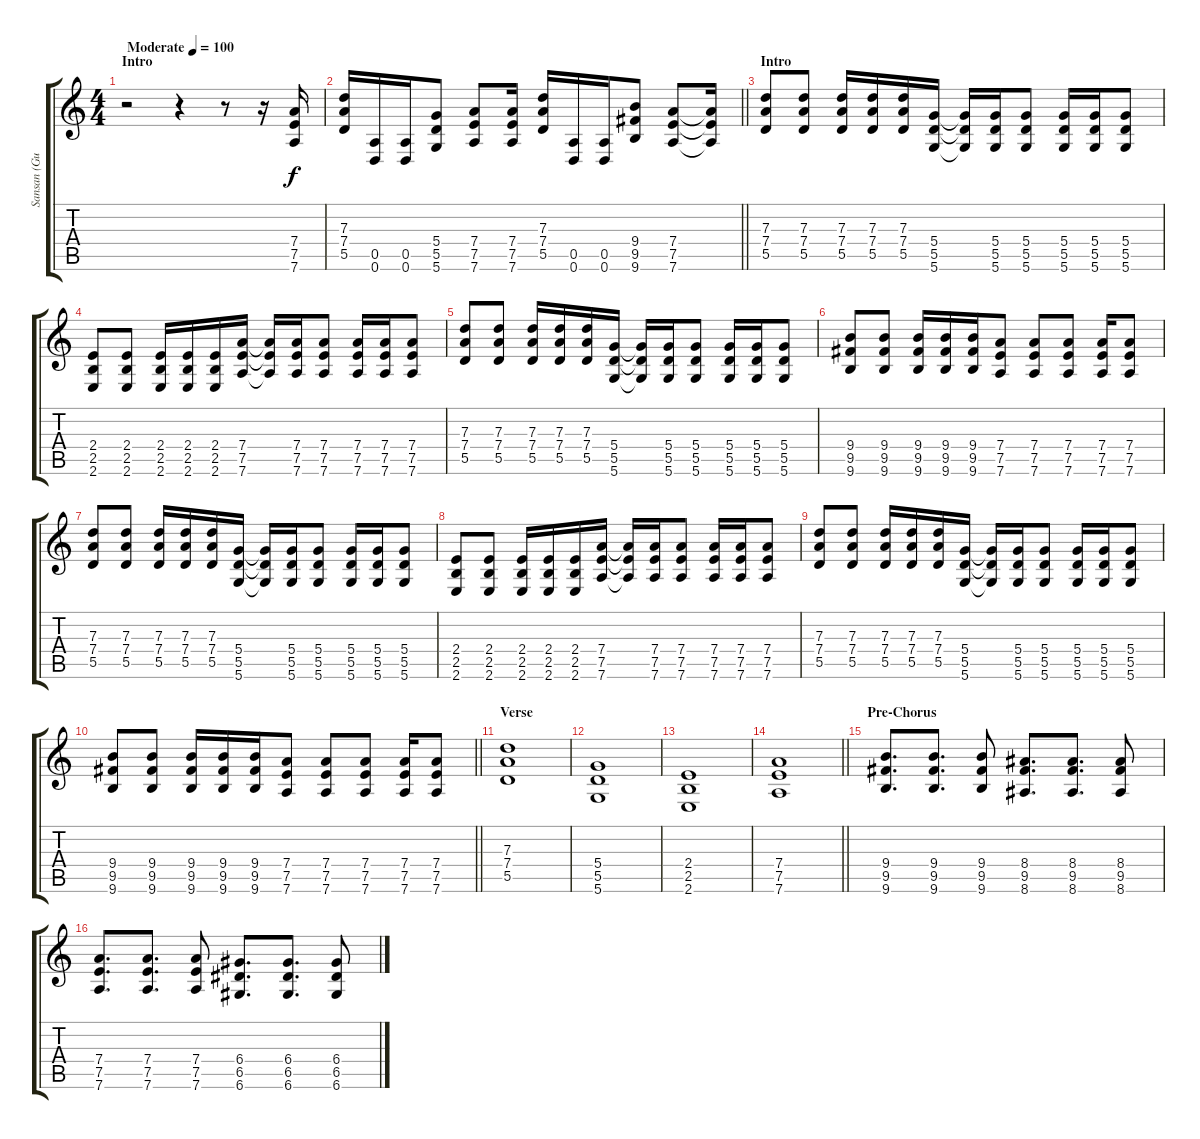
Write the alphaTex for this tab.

\track ("Sansan (Guitar)" "Sansan (Gu") {instrument distortionguitar}
\staff {score tabs}
\tuning (E4 B3 G3 D3 A2 D2) {hide}
\ts (4 4)
\section ("" "Intro")
\tempo (100 "Moderate")
\clef g2
\ks c
r.2{dy f instrument distortionguitar} r.4 r.8 r.16 (7.4 7.5 7.6).16 |
\barLineRight lightlight
(7.3 7.4 5.5).16 (0.5 0.6).16 (0.5 0.6).16 (5.4 5.5 5.6).8 (7.4 7.5 7.6).8 (7.4 7.5 7.6).16 (7.3 7.4 5.5).16 (0.5 0.6).16 (0.5 0.6).16 (9.4 9.5 9.6).8 (7.4 7.5 7.6).8 (7.4{t} 7.5{t} 7.6{t}).16 |
\section ("" "Intro")
(7.3 7.4 5.5).8 (7.3 7.4 5.5).8 (7.3 7.4 5.5).16 (7.3 7.4 5.5).16 (7.3 7.4 5.5).16 (5.4 5.5 5.6).16 (5.4{t} 5.5{t} 5.6{t}).16 (5.4 5.5 5.6).16 (5.4 5.5 5.6).8 (5.4 5.5 5.6).16 (5.4 5.5 5.6).16 (5.4 5.5 5.6).8 |
(2.4 2.5 2.6).8 (2.4 2.5 2.6).8 (2.4 2.5 2.6).16 (2.4 2.5 2.6).16 (2.4 2.5 2.6).16 (7.4 7.5 7.6).16 (7.4{t} 7.5{t} 7.6{t}).16 (7.4 7.5 7.6).16 (7.4 7.5 7.6).8 (7.4 7.5 7.6).16 (7.4 7.5 7.6).16 (7.4 7.5 7.6).8 |
(7.3 7.4 5.5).8 (7.3 7.4 5.5).8 (7.3 7.4 5.5).16 (7.3 7.4 5.5).16 (7.3 7.4 5.5).16 (5.4 5.5 5.6).16 (5.4{t} 5.5{t} 5.6{t}).16 (5.4 5.5 5.6).16 (5.4 5.5 5.6).8 (5.4 5.5 5.6).16 (5.4 5.5 5.6).16 (5.4 5.5 5.6).8 |
(9.4 9.5 9.6).8 (9.4 9.5 9.6).8 (9.4 9.5 9.6).16 (9.4 9.5 9.6).16 (9.4 9.5 9.6).16 (7.4 7.5 7.6).8 (7.4 7.5 7.6).8 (7.4 7.5 7.6).8 (7.4 7.5 7.6).16 (7.4 7.5 7.6).8 |
(7.3 7.4 5.5).8 (7.3 7.4 5.5).8 (7.3 7.4 5.5).16 (7.3 7.4 5.5).16 (7.3 7.4 5.5).16 (5.4 5.5 5.6).16 (5.4{t} 5.5{t} 5.6{t}).16 (5.4 5.5 5.6).16 (5.4 5.5 5.6).8 (5.4 5.5 5.6).16 (5.4 5.5 5.6).16 (5.4 5.5 5.6).8 |
(2.4 2.5 2.6).8 (2.4 2.5 2.6).8 (2.4 2.5 2.6).16 (2.4 2.5 2.6).16 (2.4 2.5 2.6).16 (7.4 7.5 7.6).16 (7.4{t} 7.5{t} 7.6{t}).16 (7.4 7.5 7.6).16 (7.4 7.5 7.6).8 (7.4 7.5 7.6).16 (7.4 7.5 7.6).16 (7.4 7.5 7.6).8 |
(7.3 7.4 5.5).8 (7.3 7.4 5.5).8 (7.3 7.4 5.5).16 (7.3 7.4 5.5).16 (7.3 7.4 5.5).16 (5.4 5.5 5.6).16 (5.4{t} 5.5{t} 5.6{t}).16 (5.4 5.5 5.6).16 (5.4 5.5 5.6).8 (5.4 5.5 5.6).16 (5.4 5.5 5.6).16 (5.4 5.5 5.6).8 |
\barLineRight lightlight
(9.4 9.5 9.6).8 (9.4 9.5 9.6).8 (9.4 9.5 9.6).16 (9.4 9.5 9.6).16 (9.4 9.5 9.6).16 (7.4 7.5 7.6).8 (7.4 7.5 7.6).8 (7.4 7.5 7.6).8 (7.4 7.5 7.6).16 (7.4 7.5 7.6).8 |
\section ("" "Verse")
(7.3 7.4 5.5).1 |
(5.4 5.5 5.6).1 |
(2.4 2.5 2.6).1 |
\barLineRight lightlight
(7.4 7.5 7.6).1 |
\section ("" "Pre-Chorus")
(9.4 9.5 9.6).8{d} (9.4 9.5 9.6).8{d} (9.4 9.5 9.6).8 (8.4 9.5 8.6).8{d} (8.4 9.5 8.6).8{d} (8.4 9.5 8.6).8 |
(7.4 7.5 7.6).8{d} (7.4 7.5 7.6).8{d} (7.4 7.5 7.6).8 (6.4 6.5 6.6).8{d} (6.4 6.5 6.6).8{d} (6.4 6.5 6.6).8
